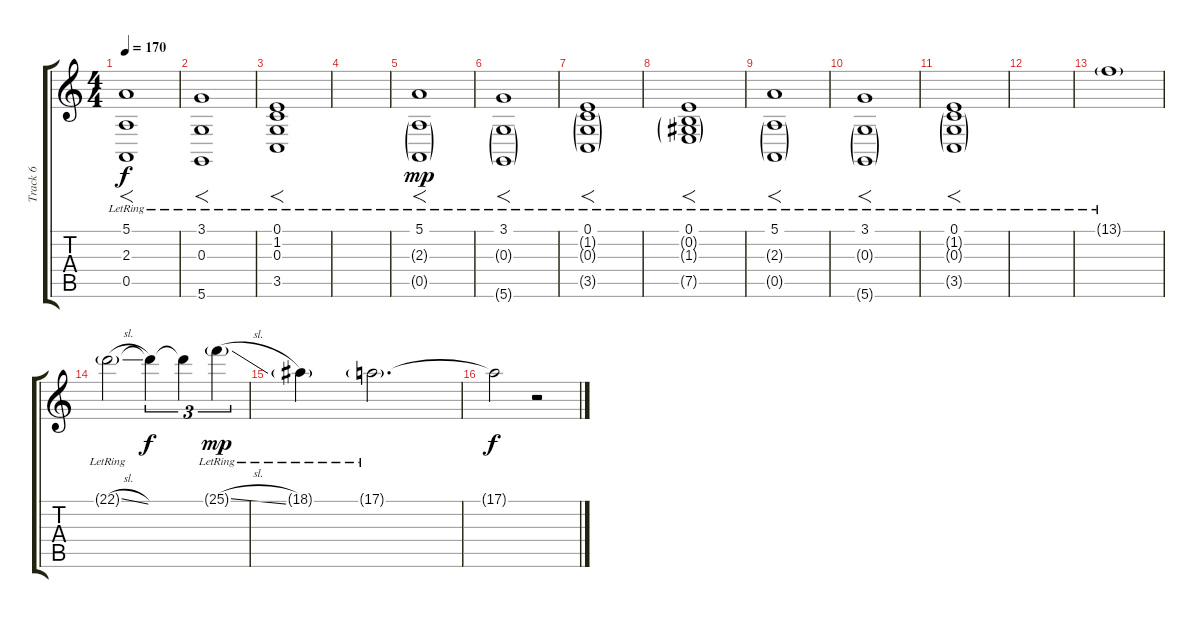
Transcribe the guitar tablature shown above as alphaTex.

\track ("Track 6" "Track 6") {instrument lead6voice}
\staff {score tabs}
\tuning (E4 B3 G3 D3 A2 D2) {hide}
\ts (4 4)
\tempo 170
\clef g2
\ks c
(5.1{lr} 2.3{lr} 0.5{lr}).1{f dy f} |
(3.1{lr} 0.3{lr} 5.6{lr}).1{f} |
(0.1{lr} 1.2{lr} 0.3{lr} 3.5{lr}).1{f} |
|
(5.1{lr} 2.3{g lr} 0.5{g lr}).1{f dy mp} |
(3.1{lr} 0.3{g lr} 5.6{g lr}).1{f} |
(0.1{lr} 1.2{g lr} 0.3{g lr} 3.5{g lr}).1{f} |
(0.1{lr} 0.2{g lr} 1.3{g lr} 7.5{g lr}).1{f} |
(5.1{lr} 2.3{g lr} 0.5{g lr}).1{f} |
(3.1{lr} 0.3{g lr} 5.6{g lr}).1{f} |
(0.1{lr} 1.2{g lr} 0.3{g lr} 3.5{g lr}).1{f} |
|
13.1{g lr}.1{instrument lead6voice} |
22.1{sl g lr}.2 22.1{t}.4{tu (3 2) dy f} 22.1{t}.4{tu (3 2)} 25.1{sl g lr}.4{tu (3 2) dy mp} |
18.1{g lr}.4 17.1{g lr}.2{d} |
17.1{t}.2{dy f} r.2
